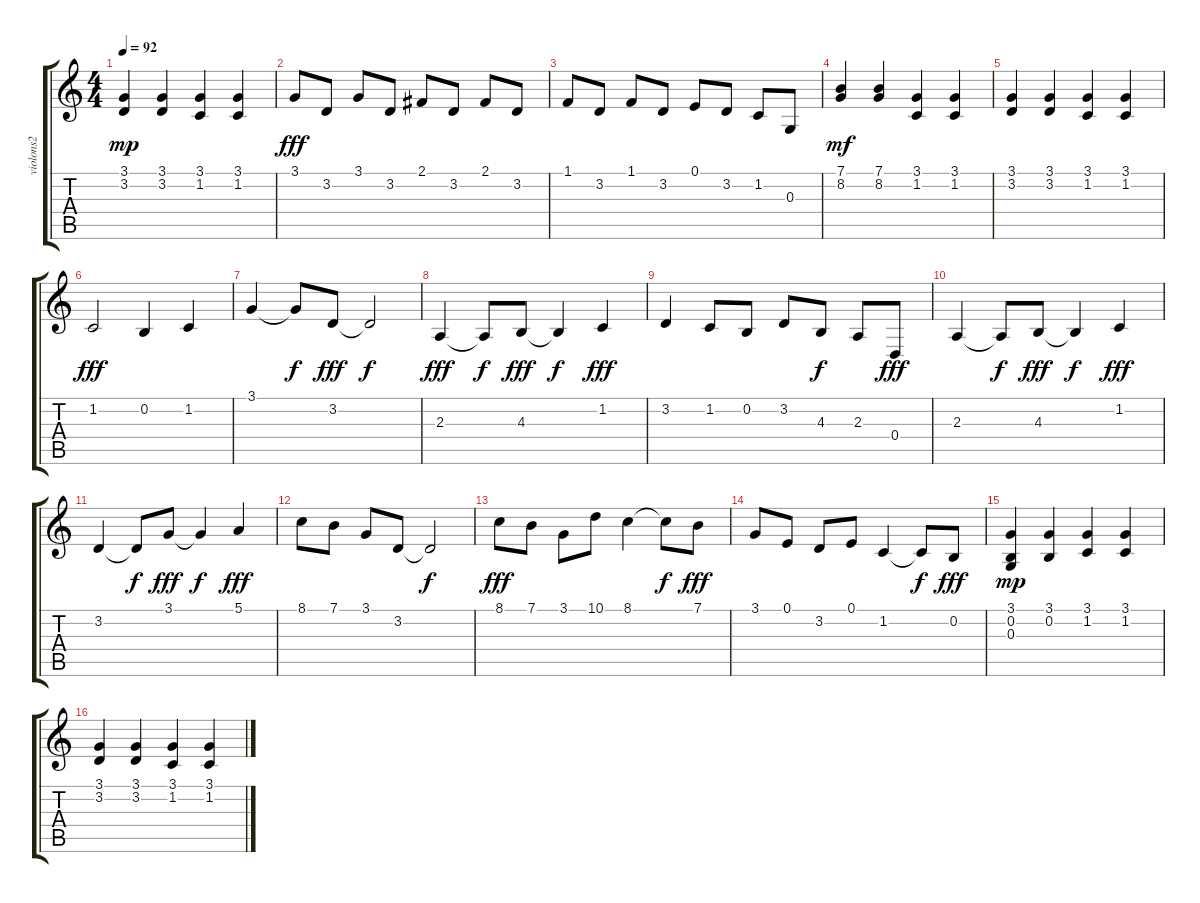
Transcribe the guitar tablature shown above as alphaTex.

\track ("violons2" "violons2") {instrument stringensemble1}
\staff {score tabs}
\tuning (E4 B3 G3 D3 A2 E2) {hide}
\ts (4 4)
\tempo 92
\clef g2
\ks c
(3.1 3.2).4{dy mp} (3.1 3.2).4 (3.1 1.2).4 (3.1 1.2).4 |
3.1.8{dy fff} 3.2.8 3.1.8 3.2.8 2.1.8 3.2.8 2.1.8 3.2.8 |
1.1.8 3.2.8 1.1.8 3.2.8 0.1.8 3.2.8 1.2.8 0.3.8 |
(7.1 8.2).4{dy mf} (7.1 8.2).4 (3.1 1.2).4 (3.1 1.2).4 |
(3.1 3.2).4 (3.1 3.2).4 (3.1 1.2).4 (3.1 1.2).4 |
1.2.2{dy fff} 0.2.4 1.2.4 |
3.1.4 3.1{t}.8{dy f} 3.2.8{dy fff} 3.2{t}.2{dy f} |
2.3.4{dy fff} 2.3{t}.8{dy f} 4.3.8{dy fff} 4.3{t}.4{dy f} 1.2.4{dy fff} |
3.2.4 1.2.8 0.2.8 3.2.8 4.3.8{dy f} 2.3.8 0.4.8{dy fff} |
2.3.4 2.3{t}.8{dy f} 4.3.8{dy fff} 4.3{t}.4{dy f} 1.2.4{dy fff} |
3.2.4 3.2{t}.8{dy f} 3.1.8{dy fff} 3.1{t}.4{dy f} 5.1.4{dy fff} |
8.1.8 7.1.8 3.1.8 3.2.8 3.2{t}.2{dy f} |
8.1.8{dy fff} 7.1.8 3.1.8 10.1.8 8.1.4 8.1{t}.8{dy f} 7.1.8{dy fff} |
3.1.8 0.1.8 3.2.8 0.1.8 1.2.4 1.2{t}.8{dy f} 0.2.8{dy fff} |
(3.1 0.2 0.3).4{dy mp} (3.1 0.2).4 (3.1 1.2).4 (3.1 1.2).4 |
(3.1 3.2).4 (3.1 3.2).4 (3.1 1.2).4 (3.1 1.2).4
